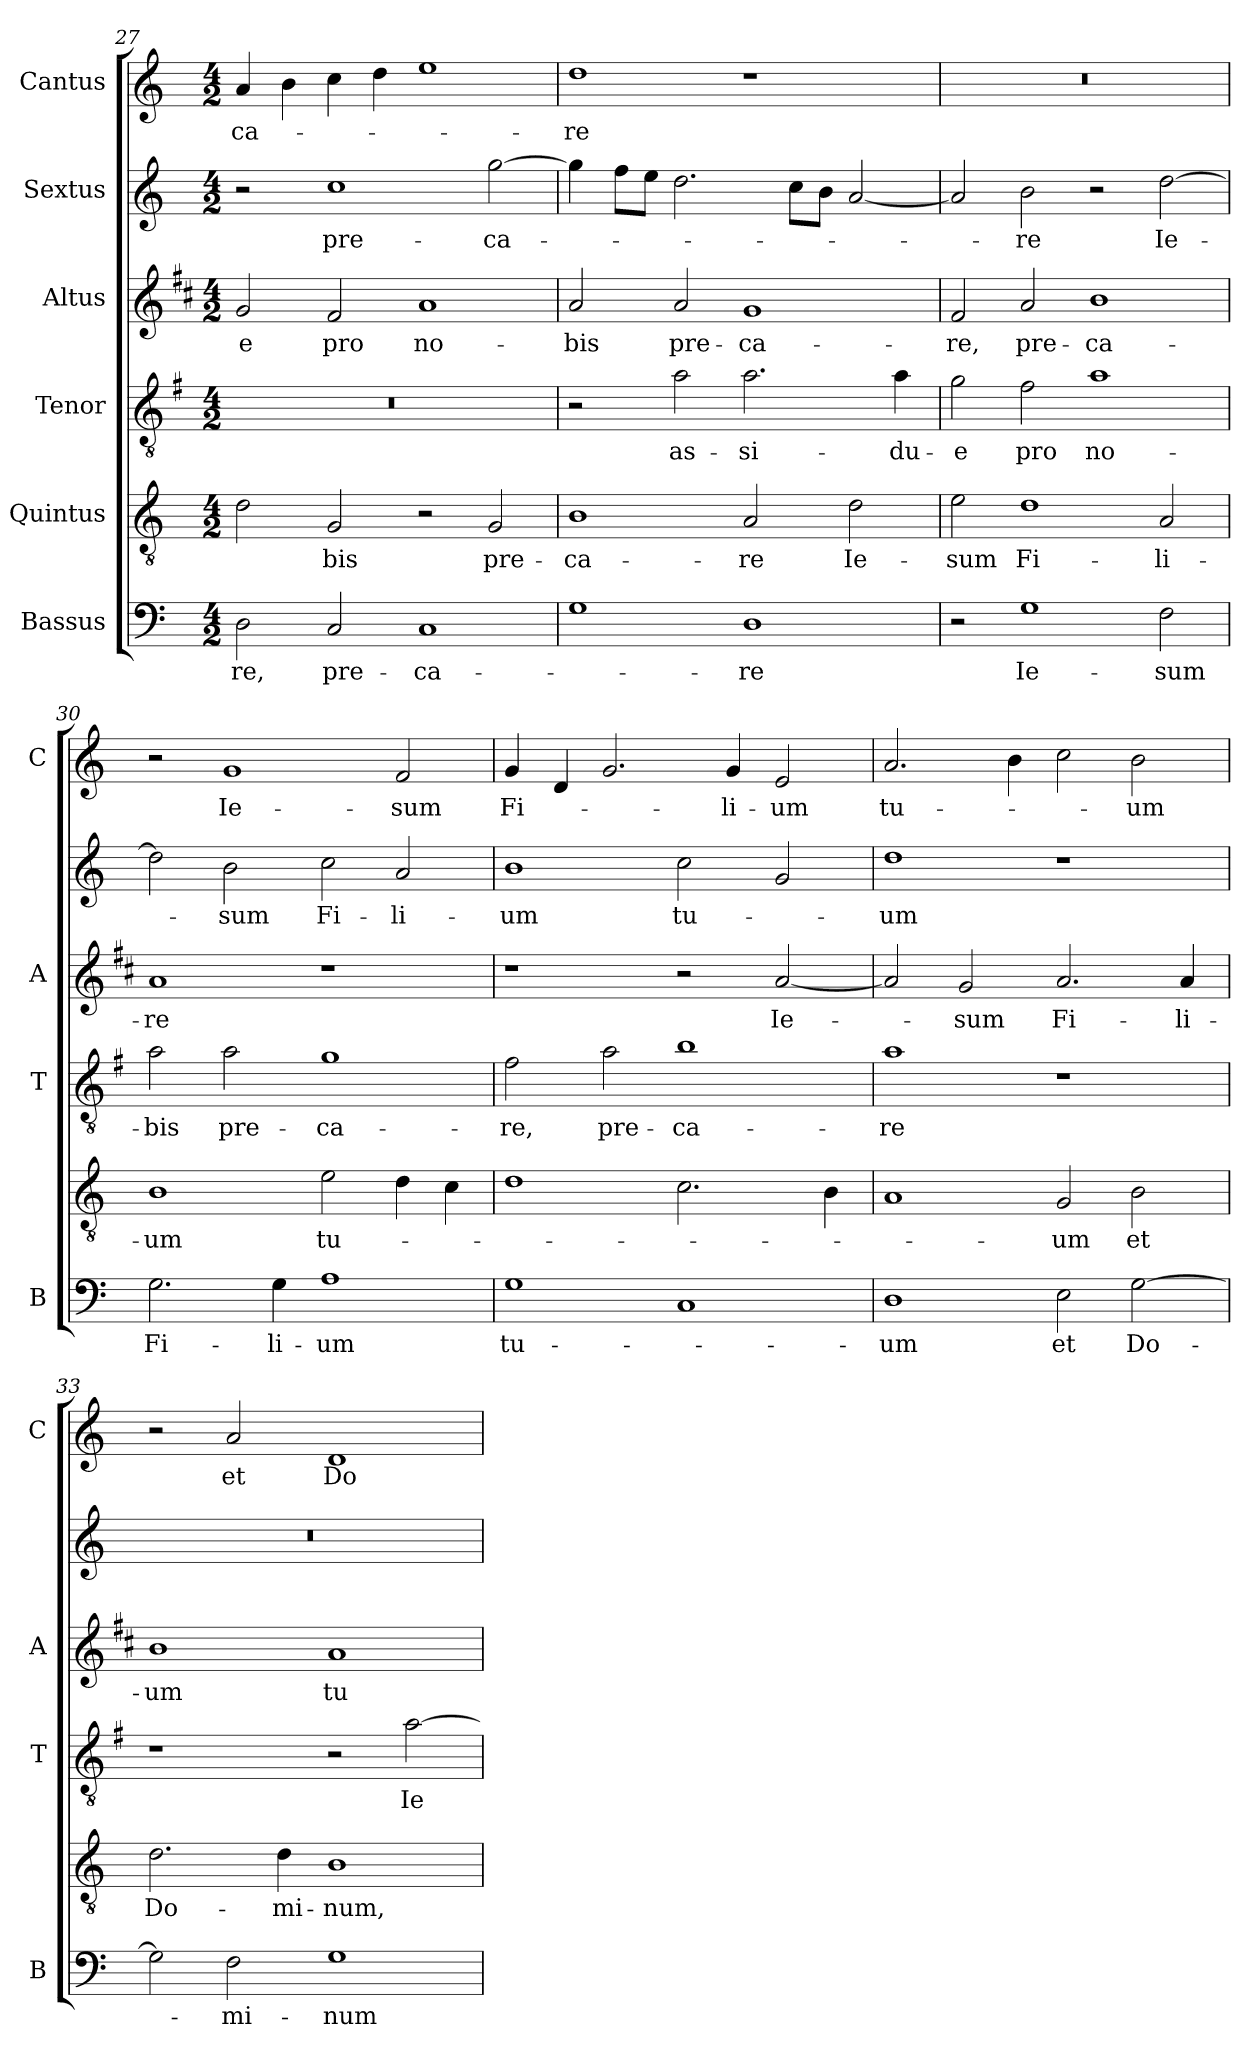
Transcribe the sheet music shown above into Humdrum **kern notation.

**kern	**text	**kern	**text	**kern	**text	**kern	**text	**kern	**text	**kern	**text
*part6	*part6	*part5	*part5	*part4	*part4	*part3	*part3	*part2	*part2	*part1	*part1
*staff6	*staff6	*staff5	*staff5	*staff4	*staff4	*staff3	*staff3	*staff2	*staff2	*staff1	*staff1
*I"Bassus	*	*I"Quintus	*	*I"Tenor	*	*I"Altus	*	*I"Sextus	*	*I"Cantus	*
*I'B	*	*	*	*I'T	*	*I'A	*	*	*	*I'C	*
*clefF4	*	*clefGv2	*	*clefGv2	*	*clefG2	*	*clefG2	*	*clefG2	*
*	*	*	*	*ITrd4c7	*	*ITrd1c2	*	*	*	*	*
*k[]	*	*k[]	*	*k[]	*	*k[]	*	*k[]	*	*k[]	*
*C:	*	*C:	*	*C:	*	*C:	*	*C:	*	*C:	*
*M4/2	*	*M4/2	*	*M4/2	*	*M4/2	*	*M4/2	*	*M4/2	*
=27	=27	=27	=27	=27	=27	=27	=27	=27	=27	=27	=27
!	!LO:LY:b	!	!	!	!	!	!LO:LY:b	!	!	!	!LO:LY:b
2D\	-re,	2d\	.	0r	.	2f/	-e	2r	.	4a/	-ca-
.	.	.	.	.	.	.	.	.	.	4b\	.
!	!LO:LY:b	!	!LO:LY:b	!	!	!	!LO:LY:b	!	!LO:LY:b	!	!
2C/	pre-	2G/	-bis	.	.	2e/	pro	1cc	pre-	4cc\	.
.	.	.	.	.	.	.	.	.	.	4dd\	.
!	!LO:LY:b	!	!	!	!	!	!LO:LY:b	!	!	!	!
1C	-ca-	2r	.	.	.	1g	no-	.	.	1ee	.
!	!	!	!LO:LY:b	!	!	!	!	!	!LO:LY:b	!	!
.	.	2G/	pre-	.	.	.	.	[2gg\	-ca-	.	.
=28	=28	=28	=28	=28	=28	=28	=28	=28	=28	=28	=28
!	!	!	!LO:LY:b	!	!	!	!LO:LY:b	!	!	!	!LO:LY:b
1G	.	1B	-ca-	2r	.	2g/	-bis	4gg\]	.	1dd	-re
.	.	.	.	.	.	.	.	8ff\L	.	.	.
.	.	.	.	.	.	.	.	8ee\J	.	.	.
!	!	!	!	!	!LO:LY:b	!	!LO:LY:b	!	!	!	!
.	.	.	.	2d\	as-	2g/	pre-	2.dd\	.	.	.
!	!LO:LY:b	!	!LO:LY:b	!	!LO:LY:b	!	!LO:LY:b	!	!	!	!
1D	-re	2A/	-re	2.d\	-si-	1f	-ca-	.	.	1r	.
.	.	.	.	.	.	.	.	8cc\L	.	.	.
.	.	.	.	.	.	.	.	8b\J	.	.	.
!	!	!	!LO:LY:b	!	!	!	!	!	!	!	!
.	.	2d\	Ie-	.	.	.	.	[2a/	.	.	.
!	!	!	!	!	!LO:LY:b	!	!	!	!	!	!
.	.	.	.	4d\	-du-	.	.	.	.	.	.
=29	=29	=29	=29	=29	=29	=29	=29	=29	=29	=29	=29
!	!	!	!LO:LY:b	!	!LO:LY:b	!	!LO:LY:b	!	!	!	!
2r	.	2e\	-sum	2c\	-e	2e/	-re,	2a/]	.	0r	.
!	!LO:LY:b	!	!LO:LY:b	!	!LO:LY:b	!	!LO:LY:b	!	!LO:LY:b	!	!
1G	Ie-	1d	Fi-	2B\	pro	2g/	pre-	2b\	-re	.	.
!	!	!	!	!	!LO:LY:b	!	!LO:LY:b	!	!	!	!
.	.	.	.	1d	no-	1a	-ca-	2r	.	.	.
!	!LO:LY:b	!	!LO:LY:b	!	!	!	!	!	!LO:LY:b	!	!
2F\	-sum	2A/	-li-	.	.	.	.	[2dd\	Ie-	.	.
!!LO:LB:g=z
=30	=30	=30	=30	=30	=30	=30	=30	=30	=30	=30	=30
!	!LO:LY:b	!	!LO:LY:b	!	!LO:LY:b	!	!LO:LY:b	!	!	!	!
2.G\	Fi-	1B	-um	2d\	-bis	1g	-re	2dd\]	.	2r	.
!	!	!	!	!	!LO:LY:b	!	!	!	!LO:LY:b	!	!LO:LY:b
.	.	.	.	2d\	pre-	.	.	2b\	-sum	1g	Ie-
!	!LO:LY:b	!	!	!	!	!	!	!	!	!	!
4G\	-li-	.	.	.	.	.	.	.	.	.	.
!	!LO:LY:b	!	!LO:LY:b	!	!LO:LY:b	!	!	!	!LO:LY:b	!	!
1A	-um	2e\	tu-	1c	-ca-	1r	.	2cc\	Fi-	.	.
!	!	!	!	!	!	!	!	!	!LO:LY:b	!	!LO:LY:b
.	.	4d\	.	.	.	.	.	2a/	-li-	2f/	-sum
.	.	4c\	.	.	.	.	.	.	.	.	.
=31	=31	=31	=31	=31	=31	=31	=31	=31	=31	=31	=31
!	!LO:LY:b	!	!	!	!LO:LY:b	!	!	!	!LO:LY:b	!	!LO:LY:b
1G	tu-	1d	.	2B\	-re,	1r	.	1b	-um	4g/	Fi-
.	.	.	.	.	.	.	.	.	.	4d/	.
!	!	!	!	!	!LO:LY:b	!	!	!	!	!	!
.	.	.	.	2d\	pre-	.	.	.	.	2.g/	.
!	!	!	!	!	!LO:LY:b	!	!	!	!LO:LY:b	!	!
1C	.	2.c\	.	1e	-ca-	2r	.	2cc\	tu-	.	.
!	!	!	!	!	!	!	!	!	!	!	!LO:LY:b
.	.	.	.	.	.	.	.	.	.	4g/	-li-
!	!	!	!	!	!	!	!LO:LY:b	!	!	!	!LO:LY:b
.	.	.	.	.	.	[2g/	Ie-	2g/	.	2e/	-um
.	.	4B\	.	.	.	.	.	.	.	.	.
=32	=32	=32	=32	=32	=32	=32	=32	=32	=32	=32	=32
!	!LO:LY:b	!	!	!	!LO:LY:b	!	!	!	!LO:LY:b	!	!LO:LY:b
1D	-um	1A	.	1d	-re	2g/]	.	1dd	-um	2.a/	tu-
!	!	!	!	!	!	!	!LO:LY:b	!	!	!	!
.	.	.	.	.	.	2f/	-sum	.	.	.	.
.	.	.	.	.	.	.	.	.	.	4b\	.
!	!LO:LY:b	!	!LO:LY:b	!	!	!	!LO:LY:b	!	!	!	!
2E\	et	2G/	-um	1r	.	2.g/	Fi-	1r	.	2cc\	.
!	!LO:LY:b	!	!LO:LY:b	!	!	!	!	!	!	!	!LO:LY:b
[2G\	Do-	2B\	et	.	.	.	.	.	.	2b\	-um
!	!	!	!	!	!	!	!LO:LY:b	!	!	!	!
.	.	.	.	.	.	4g/	-li-	.	.	.	.
=33	=33	=33	=33	=33	=33	=33	=33	=33	=33	=33	=33
!	!	!	!LO:LY:b	!	!	!	!LO:LY:b	!	!	!	!
2G\]	.	2.d\	Do-	1r	.	1a	-um	0r	.	2r	.
!	!LO:LY:b	!	!	!	!	!	!	!	!	!	!LO:LY:b
2F\	-mi-	.	.	.	.	.	.	.	.	2a/	et
!	!	!	!LO:LY:b	!	!	!	!	!	!	!	!
.	.	4d\	-mi-	.	.	.	.	.	.	.	.
!	!LO:LY:b	!	!LO:LY:b	!	!	!	!LO:LY:b	!	!	!	!LO:LY:b
1G	-num	1B	-num,	2r	.	1g	tu-	.	.	1d	Do-
!	!	!	!	!	!LO:LY:b	!	!	!	!	!	!
.	.	.	.	[2d\	Ie-	.	.	.	.	.	.
=	=	=	=	=	=	=	=	=	=	=	=
*-	*-	*-	*-	*-	*-	*-	*-	*-	*-	*-	*-
